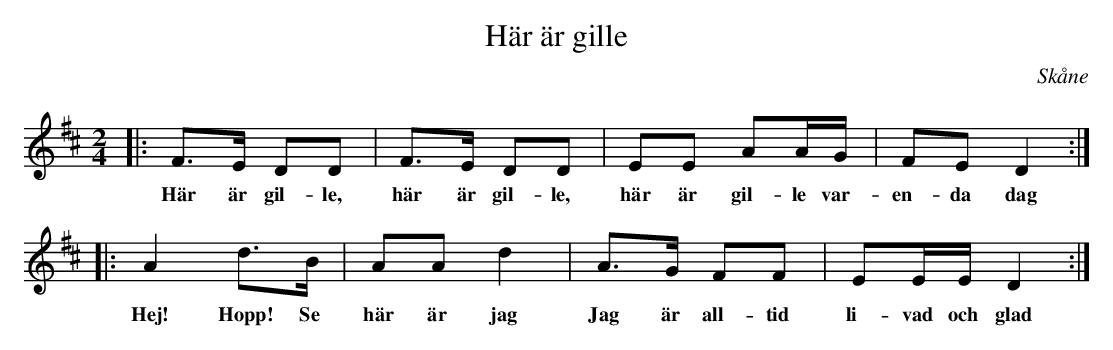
X:1
T:Här är gille
O:Skåne
M:2/4
L:1/8
K:D
|: F>E DD | F>E DD | EE AA1/2G1/2 | FE D2 :|
w:Här är gil-le, här är gil-le, här är gil-le var-en-da dag
|: A2 d>B | AA d2 | A>G FF | EE1/2E1/2 D2 :|
w:Hej! Hopp! Se här är jag Jag är all-tid li-vad och glad
